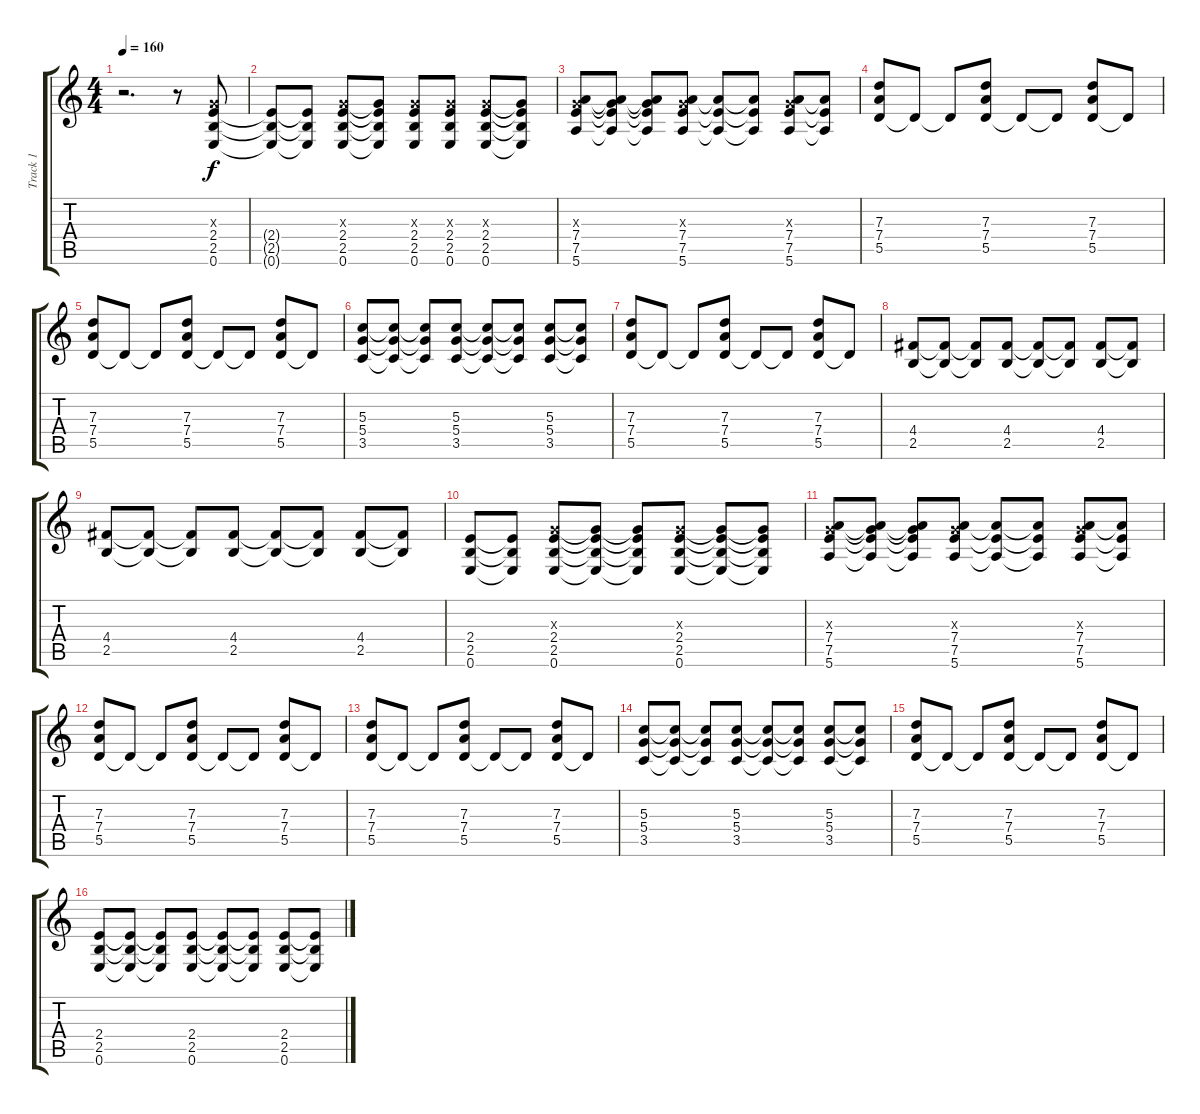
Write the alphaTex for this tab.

\track ("Track 1" "Track 1") {instrument acousticguitarsteel}
\staff {score tabs}
\tuning (E4 B3 G3 D3 A2 E2) {hide}
\ts (4 4)
\tempo 160
\clef g2
\ks c
r.2{d dy f} r.8 (0.3{x} 2.4 2.5 0.6).8 |
(2.4{t} 2.5{t} 0.6{t}).8 (2.4{t} 2.5{t} 0.6{t}).8 (0.3{x} 2.4 2.5 0.6).8 (0.3{t} 2.4{t} 2.5{t} 0.6{t}).8 (0.3{x} 2.4 2.5 0.6).8 (0.3{x} 2.4 2.5 0.6).8 (0.3{x} 2.4 2.5 0.6).8 (0.3{t} 2.4{t} 2.5{t} 0.6{t}).8 |
(0.3{x} 7.4 7.5 5.6).8 (0.3{t} 7.4{t} 7.5{t} 5.6{t}).8 (0.3{t} 7.4{t} 7.5{t} 5.6{t}).8 (0.3{x} 7.4 7.5 5.6).8 (7.4{t} 7.5{t} 5.6{t}).8 (7.4{t} 7.5{t} 5.6{t}).8 (0.3{x} 7.4 7.5 5.6).8 (7.4{t} 7.5{t} 5.6{t}).8 |
(7.3 7.4 5.5).8 5.5{t}.8 5.5{t}.8 (7.3 7.4 5.5).8 5.5{t}.8 5.5{t}.8 (7.3 7.4 5.5).8 5.5{t}.8 |
(7.3 7.4 5.5).8 5.5{t}.8 5.5{t}.8 (7.3 7.4 5.5).8 5.5{t}.8 5.5{t}.8 (7.3 7.4 5.5).8 5.5{t}.8 |
(5.3 5.4 3.5).8 (5.3{t} 5.4{t} 3.5{t}).8 (5.3{t} 5.4{t} 3.5{t}).8 (5.3 5.4 3.5).8 (5.3{t} 5.4{t} 3.5{t}).8 (5.3{t} 5.4{t} 3.5{t}).8 (5.3 5.4 3.5).8 (5.3{t} 5.4{t} 3.5{t}).8 |
(7.3 7.4 5.5).8 5.5{t}.8 5.5{t}.8 (7.3 7.4 5.5).8 5.5{t}.8 5.5{t}.8 (7.3 7.4 5.5).8 5.5{t}.8 |
(4.4 2.5).8 (4.4{t} 2.5{t}).8 (4.4{t} 2.5{t}).8 (4.4 2.5).8 (4.4{t} 2.5{t}).8 (4.4{t} 2.5{t}).8 (4.4 2.5).8 (4.4{t} 2.5{t}).8 |
(4.4 2.5).8 (4.4{t} 2.5{t}).8 (4.4{t} 2.5{t}).8 (4.4 2.5).8 (4.4{t} 2.5{t}).8 (4.4{t} 2.5{t}).8 (4.4 2.5).8 (4.4{t} 2.5{t}).8 |
(2.4 2.5 0.6).8 (2.4{t} 2.5{t} 0.6{t}).8 (0.3{x} 2.4 2.5 0.6).8 (0.3{t} 2.4{t} 2.5{t} 0.6{t}).8 (0.3{t} 2.4{t} 2.5{t} 0.6{t}).8 (0.3{x} 2.4 2.5 0.6).8 (0.3{t} 2.4{t} 2.5{t} 0.6{t}).8 (0.3{t} 2.4{t} 2.5{t} 0.6{t}).8 |
(0.3{x} 7.4 7.5 5.6).8 (0.3{t} 7.4{t} 7.5{t} 5.6{t}).8 (0.3{t} 7.4{t} 7.5{t} 5.6{t}).8 (0.3{x} 7.4 7.5 5.6).8 (7.4{t} 7.5{t} 5.6{t}).8 (7.4{t} 7.5{t} 5.6{t}).8 (0.3{x} 7.4 7.5 5.6).8 (7.4{t} 7.5{t} 5.6{t}).8 |
(7.3 7.4 5.5).8 5.5{t}.8 5.5{t}.8 (7.3 7.4 5.5).8 5.5{t}.8 5.5{t}.8 (7.3 7.4 5.5).8 5.5{t}.8 |
(7.3 7.4 5.5).8 5.5{t}.8 5.5{t}.8 (7.3 7.4 5.5).8 5.5{t}.8 5.5{t}.8 (7.3 7.4 5.5).8 5.5{t}.8 |
(5.3 5.4 3.5).8 (5.3{t} 5.4{t} 3.5{t}).8 (5.3{t} 5.4{t} 3.5{t}).8 (5.3 5.4 3.5).8 (5.3{t} 5.4{t} 3.5{t}).8 (5.3{t} 5.4{t} 3.5{t}).8 (5.3 5.4 3.5).8 (5.3{t} 5.4{t} 3.5{t}).8 |
(7.3 7.4 5.5).8 5.5{t}.8 5.5{t}.8 (7.3 7.4 5.5).8 5.5{t}.8 5.5{t}.8 (7.3 7.4 5.5).8 5.5{t}.8 |
(2.4 2.5 0.6).8 (2.4{t} 2.5{t} 0.6{t}).8 (2.4{t} 2.5{t} 0.6{t}).8 (2.4 2.5 0.6).8 (2.4{t} 2.5{t} 0.6{t}).8 (2.4{t} 2.5{t} 0.6{t}).8 (2.4 2.5 0.6).8 (2.4{t} 2.5{t} 0.6{t}).8
